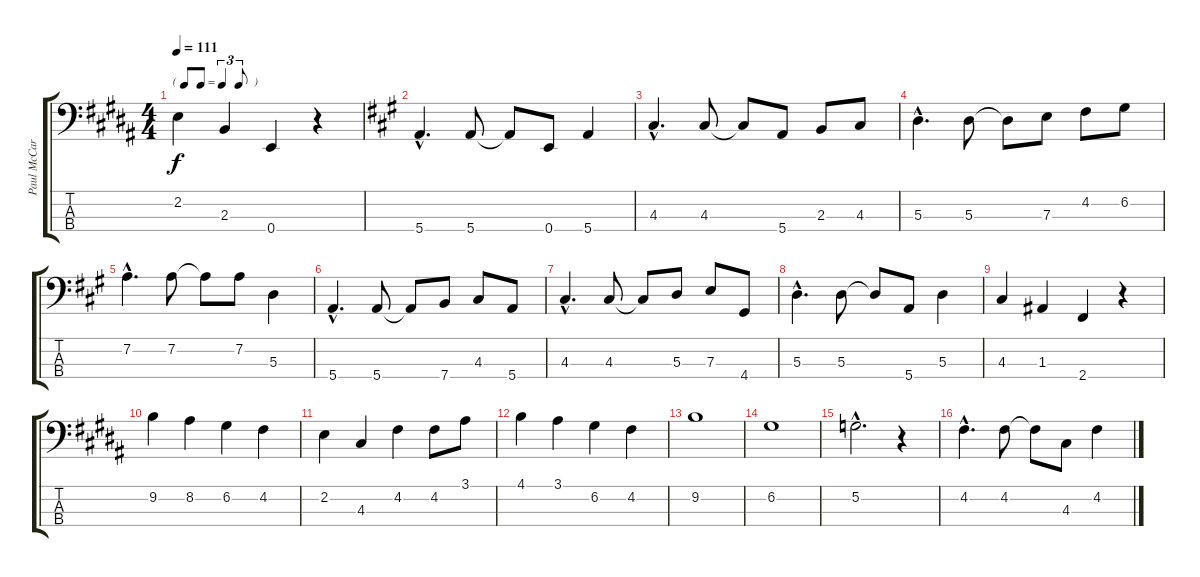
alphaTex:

\track ("Paul McCartney - bass guitar" "Paul McCar") {instrument electricbassfinger}
\staff {score tabs}
\tuning (G2 D2 A1 E1) {hide}
\ts (4 4)
\tf triplet8th
\tempo 111
\clef f4
\ks b
2.2.4{dy f} 2.3.4 0.4.4 r.4 |
\ks a
5.4{hac}.4{d} 5.4.8 5.4{t}.8 0.4.8 5.4.4 |
4.3{hac}.4{d} 4.3.8 4.3{t}.8 5.4.8 2.3.8 4.3.8 |
5.3{hac}.4{d} 5.3.8 5.3{t}.8 7.3.8 4.2.8 6.2.8 |
7.2{hac}.4{d} 7.2.8 7.2{t}.8 7.2.8 5.3.4 |
5.4{hac}.4{d} 5.4.8 5.4{t}.8 7.4.8 4.3.8 5.4.8 |
4.3{hac}.4{d} 4.3.8 4.3{t}.8 5.3.8 7.3.8 4.4.8 |
5.3{hac}.4{d} 5.3.8 5.3{t}.8 5.4.8 5.3.4 |
4.3.4 1.3.4 2.4.4 r.4 |
\ks b
9.2.4 8.2.4 6.2.4 4.2.4 |
2.2.4 4.3.4 4.2.4 4.2.8 3.1.8 |
4.1.4 3.1.4 6.2.4 4.2.4 |
9.2.1 |
6.2.1 |
5.2{hac}.2{d} r.4 |
4.2{hac}.4{d} 4.2.8 4.2{t}.8 4.3.8 4.2.4
